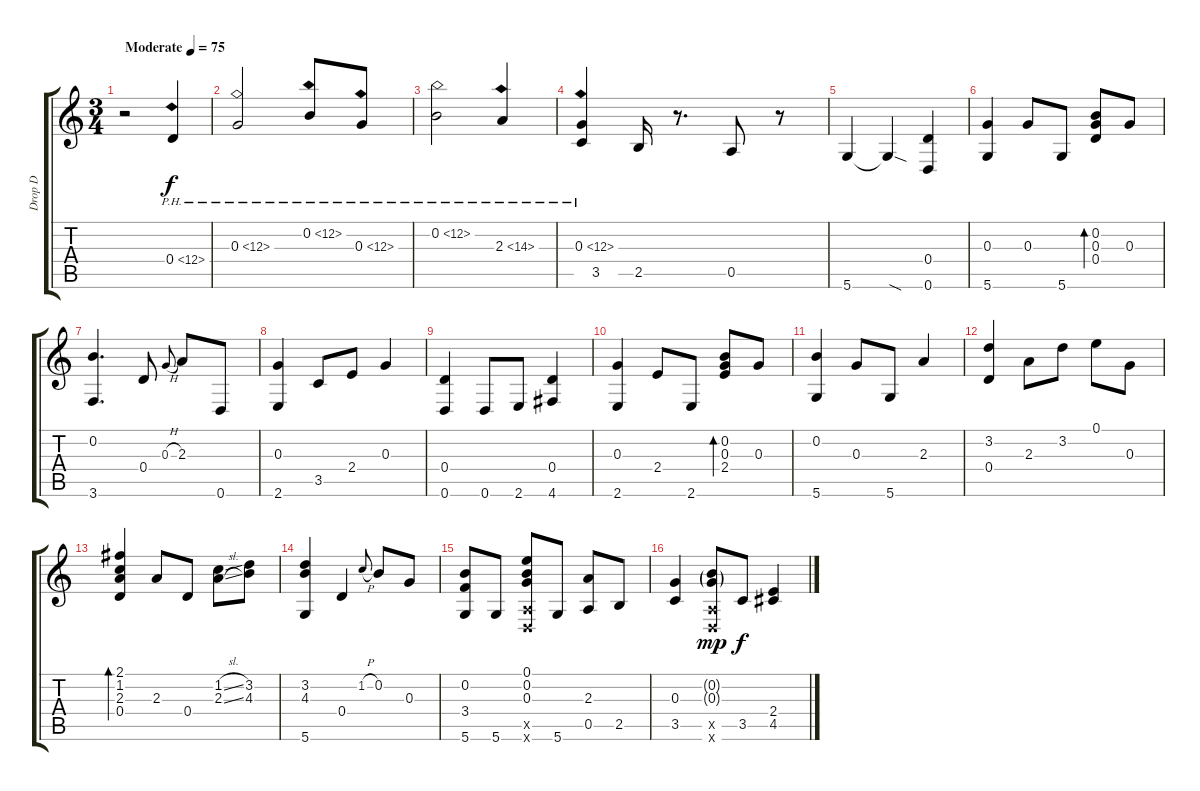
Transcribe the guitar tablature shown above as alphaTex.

\track ("Drop D" "Drop D") {instrument acousticguitarsteel}
\staff {score tabs}
\tuning (E4 B3 G3 D3 A2 D2) {hide}
\ts (3 4)
\tempo (75 "Moderate")
\clef g2
\ks c
r.2{dy f instrument acousticguitarsteel} 0.4{ph 12}.4 |
0.3{ph 12}.2 0.2{ph 12}.8 0.3{ph 12}.8 |
0.2{ph 12}.2 2.3{ph 12}.4 |
(0.3{ph 12} 3.5).4 2.5.16 r.8{d} 0.5.8 r.8 |
5.6.4 5.6{sod t}.4 (0.4 0.6).4 |
(0.3 5.6).4 0.3.8 5.6.8 (0.2 0.3 0.4).8{bd 60} 0.3.8 |
(0.2 3.6).4{d} 0.4.8 0.3{h}.8{gr onbeat} 2.3.8 0.6.8 |
(0.3 2.6).4 3.5.8 2.4.8 0.3.4 |
(0.4 0.6).4 0.6.8 2.6.8 (0.4 4.6).4 |
(0.3 2.6).4 2.4.8 2.6.8 (0.2 0.3 2.4).8{bd 240} 0.3.8 |
(0.2 5.6).4 0.3.8 5.6.8 2.3.4 |
(3.2 0.4).4 2.3.8 3.2.8 0.1.8 0.3.8 |
(2.1 1.2 2.3 0.4).4{bd 240} 2.3.8 0.4.8 (1.2{sl} 2.3{sl}).8 (3.2 4.3).8 |
(3.2 4.3 5.6).4 0.4.4 1.2{h}.8{gr onbeat} 0.2.8 0.3.8 |
(0.2 3.4 5.6).8 5.6.8 (0.1 0.2 0.3 0.5{x} 0.6{x}).8 5.6.8 (2.3 0.5).8 2.5.8 |
(0.3 3.5).4 (0.2{g} 0.3{g} 0.5{x} 0.6{x}).8{dy mp} 3.5.8{dy f} (2.4 4.5).4
